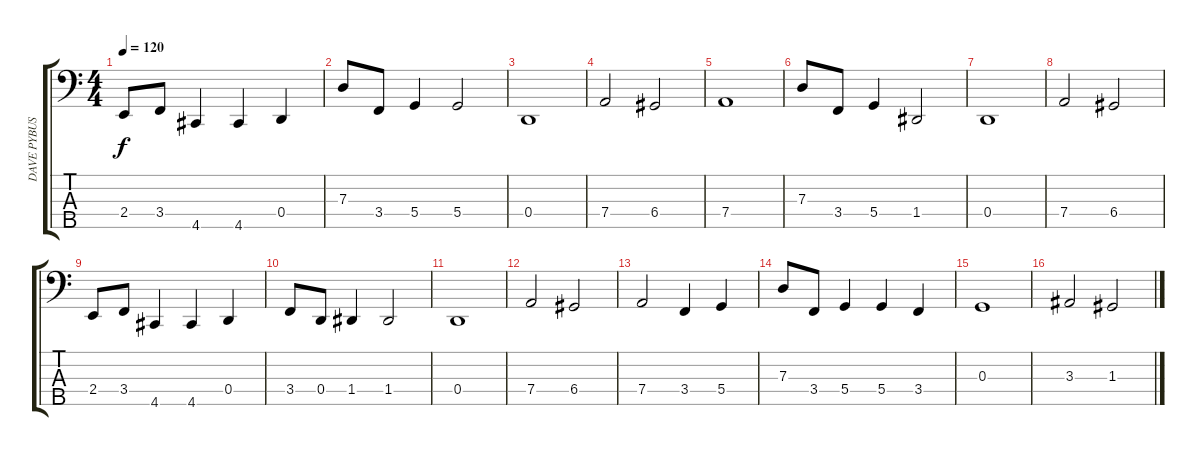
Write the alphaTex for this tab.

\track ("DAVE PYBUS" "DAVE PYBUS") {instrument electricbassfinger}
\staff {score tabs}
\tuning (F2 C2 G1 D1 A0) {hide}
\ts (4 4)
\tempo 120
\clef f4
\ks c
2.4.8{dy f} 3.4.8 4.5.4 4.5.4 0.4.4 |
7.3.8 3.4.8 5.4.4 5.4.2 |
0.4.1 |
7.4.2 6.4.2 |
7.4.1 |
7.3.8 3.4.8 5.4.4 1.4.2 |
0.4.1 |
7.4.2 6.4.2 |
2.4.8 3.4.8 4.5.4 4.5.4 0.4.4 |
3.4.8 0.4.8 1.4.4 1.4.2 |
0.4.1 |
7.4.2 6.4.2 |
7.4.2 3.4.4 5.4.4 |
7.3.8 3.4.8 5.4.4 5.4.4 3.4.4 |
0.3.1 |
3.3.2 1.3.2
